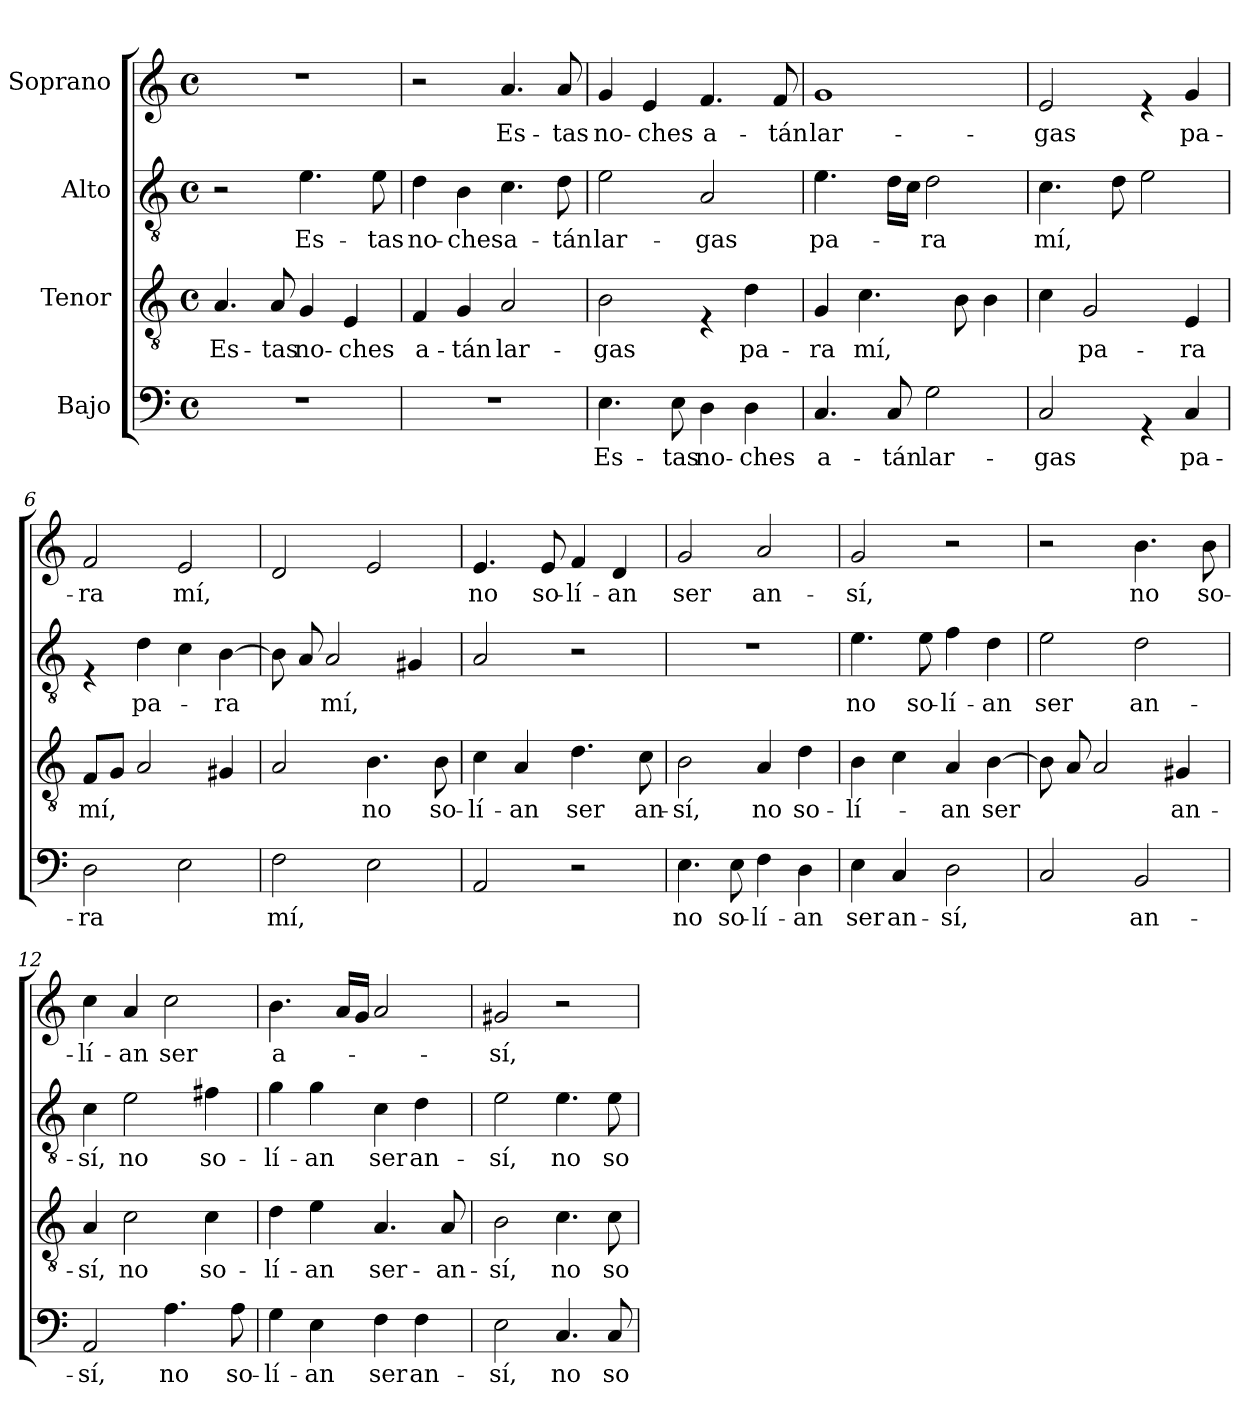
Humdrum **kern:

**kern	**text	**kern	**text	**kern	**text	**kern	**text
*part4	*part4	*part3	*part3	*part2	*part2	*part1	*part1
*staff4	*staff4	*staff3	*staff3	*staff2	*staff2	*staff1	*staff1
*I"Bajo	*	*I"Tenor	*	*I"Alto	*	*I"Soprano	*
*clefF4	*	*clefGv2	*	*clefGv2	*	*clefG2	*
*k[]	*	*k[]	*	*k[]	*	*k[]	*
*C:	*	*C:	*	*C:	*	*C:	*
*M4/4	*	*M4/4	*	*M4/4	*	*M4/4	*
*met(c)	*	*met(c)	*	*met(c)	*	*met(c)	*
=1	=1	=1	=1	=1	=1	=1	=1
!	!	!	!LO:LY:b	!	!	!	!
1r	.	4.A/	Es-	2r	.	1r	.
!	!	!	!LO:LY:b	!	!	!	!
.	.	8A/	-tas	.	.	.	.
!	!	!	!LO:LY:b	!	!LO:LY:b	!	!
.	.	4G/	no-	4.e\	Es-	.	.
!	!	!	!LO:LY:b	!	!	!	!
.	.	4E/	-ches	.	.	.	.
!	!	!	!	!	!LO:LY:b	!	!
.	.	.	.	8e\	-tas	.	.
=2	=2	=2	=2	=2	=2	=2	=2
!	!	!	!LO:LY:b	!	!LO:LY:b	!	!
1r	.	4F/	a-	4d\	no-	2r	.
!	!	!	!LO:LY:b	!	!LO:LY:b	!	!
.	.	4G/	-tán	4B\	-ches	.	.
!	!	!	!LO:LY:b	!	!LO:LY:b	!	!LO:LY:b
.	.	2A/	lar-	4.c\	a-	4.a/	Es-
!	!	!	!	!	!LO:LY:b	!	!LO:LY:b
.	.	.	.	8d\	-tán	8a/	-tas
=3	=3	=3	=3	=3	=3	=3	=3
!	!LO:LY:b	!	!LO:LY:b	!	!LO:LY:b	!	!LO:LY:b
4.E\	Es-	2B\	-gas	2e\	lar-	4g/	no-
!	!	!	!	!	!	!	!LO:LY:b
.	.	.	.	.	.	4e/	-ches
!	!LO:LY:b	!	!	!	!	!	!
8E\	-tas	.	.	.	.	.	.
!	!LO:LY:b	!	!	!	!LO:LY:b	!	!LO:LY:b
4D\	no-	4rE	.	2A/	-gas	4.f/	a-
!	!LO:LY:b	!	!LO:LY:b	!	!	!	!
4D\	-ches	4d\	pa-	.	.	.	.
!	!	!	!	!	!	!	!LO:LY:b
.	.	.	.	.	.	8f/	-tán
=4	=4	=4	=4	=4	=4	=4	=4
!	!LO:LY:b	!	!LO:LY:b	!	!LO:LY:b	!	!LO:LY:b
4.C/	a-	4G/	-ra	4.e\	pa-	1g	lar-
!	!	!	!LO:LY:b	!	!	!	!
.	.	4.c\	mí,	.	.	.	.
!	!LO:LY:b	!	!	!	!	!	!
8C/	-tán	.	.	16d\LL	.	.	.
.	.	.	.	16c\JJ	.	.	.
!	!LO:LY:b	!	!	!	!LO:LY:b	!	!
2G\	lar-	.	.	2d\	-ra	.	.
.	.	8B\	.	.	.	.	.
.	.	4B\	.	.	.	.	.
!!LO:LB:g=z
=5	=5	=5	=5	=5	=5	=5	=5
!	!LO:LY:b	!	!	!	!LO:LY:b	!	!LO:LY:b
2C/	-gas	4c\	.	4.c\	mí,	2e/	-gas
!	!	!	!LO:LY:b	!	!	!	!
.	.	2G/	pa-	.	.	.	.
.	.	.	.	8d\	.	.	.
4rGG	.	.	.	2e\	.	4re	.
!	!LO:LY:b	!	!LO:LY:b	!	!	!	!LO:LY:b
4C/	pa-	4E/	-ra	.	.	4g/	pa-
=6	=6	=6	=6	=6	=6	=6	=6
!	!LO:LY:b	!	!LO:LY:b	!	!	!	!LO:LY:b
2D\	-ra	8F/L	mí,	4rE	.	2f/	-ra
.	.	8G/J	.	.	.	.	.
!	!	!	!	!	!LO:LY:b	!	!
.	.	2A/	.	4d\	pa-	.	.
!	!	!	!	!	!	!	!LO:LY:b
2E\	.	.	.	4c\	.	2e/	mí,
!	!	!	!	!	!LO:LY:b	!	!
.	.	4G#X/	.	[>4B\	-ra	.	.
=7	=7	=7	=7	=7	=7	=7	=7
!	!LO:LY:b	!	!	!	!	!	!
2F\	mí,	2A/	.	8B\]	.	2d/	.
.	.	.	.	8A/	.	.	.
!	!	!	!	!	!LO:LY:b	!	!
.	.	.	.	2A/	mí,	.	.
!	!	!	!LO:LY:b	!	!	!	!
2E\	.	4.B\	no	.	.	2e/	.
.	.	.	.	4G#X/	.	.	.
!	!	!	!LO:LY:b	!	!	!	!
.	.	8B\	so-	.	.	.	.
=8	=8	=8	=8	=8	=8	=8	=8
!	!	!	!LO:LY:b	!	!	!	!LO:LY:b
2AA/	.	4c\	-lí-	2A/	.	4.e/	no
!	!	!	!LO:LY:b	!	!	!	!
.	.	4A/	-an	.	.	.	.
!	!	!	!	!	!	!	!LO:LY:b
.	.	.	.	.	.	8e/	so-
!	!	!	!LO:LY:b	!	!	!	!LO:LY:b
2r	.	4.d\	ser	2r	.	4f/	-lí-
!	!	!	!	!	!	!	!LO:LY:b
.	.	.	.	.	.	4d/	-an
!	!	!	!LO:LY:b	!	!	!	!
.	.	8c\	an-	.	.	.	.
=9	=9	=9	=9	=9	=9	=9	=9
!	!LO:LY:b	!	!LO:LY:b	!	!	!	!LO:LY:b
4.E\	no	2B\	-sí,	1r	.	2g/	ser
!	!LO:LY:b	!	!	!	!	!	!
8E\	so-	.	.	.	.	.	.
!	!LO:LY:b	!	!LO:LY:b	!	!	!	!LO:LY:b
4F\	-lí-	4A/	no	.	.	2a/	an-
!	!LO:LY:b	!	!LO:LY:b	!	!	!	!
4D\	-an	4d\	so-	.	.	.	.
!!LO:LB:g=z
=10	=10	=10	=10	=10	=10	=10	=10
!	!LO:LY:b	!	!LO:LY:b	!	!LO:LY:b	!	!LO:LY:b
4E\	ser	4B\	-lí-	4.e\	no	2g/	-sí,
!	!LO:LY:b	!	!	!	!	!	!
4C/	an-	4c\	.	.	.	.	.
!	!	!	!	!	!LO:LY:b	!	!
.	.	.	.	8e\	so-	.	.
!	!LO:LY:b	!	!LO:LY:b	!	!LO:LY:b	!	!
2D\	-sí,	4A/	-an	4f\	-lí-	2r	.
!	!	!	!LO:LY:b	!	!LO:LY:b	!	!
.	.	[>4B\	ser	4d\	-an	.	.
=11	=11	=11	=11	=11	=11	=11	=11
!	!	!	!	!	!LO:LY:b	!	!
2C/	.	8B\]	.	2e\	ser	2r	.
.	.	8A/	.	.	.	.	.
.	.	2A/	.	.	.	.	.
!	!LO:LY:b	!	!	!	!LO:LY:b	!	!LO:LY:b
2BB/	an-	.	.	2d\	an-	4.b\	no
!	!	!	!LO:LY:b	!	!	!	!
.	.	4G#X/	an-	.	.	.	.
!	!	!	!	!	!	!	!LO:LY:b
.	.	.	.	.	.	8b\	so-
=12	=12	=12	=12	=12	=12	=12	=12
!	!LO:LY:b	!	!LO:LY:b	!	!LO:LY:b	!	!LO:LY:b
2AA/	-sí,	4A/	-sí,	4c\	-sí,	4cc\	-lí-
!	!	!	!LO:LY:b	!	!LO:LY:b	!	!LO:LY:b
.	.	2c\	no	2e\	no	4a/	-an
!	!LO:LY:b	!	!	!	!	!	!LO:LY:b
4.A\	no	.	.	.	.	2cc\	ser
!	!	!	!LO:LY:b	!	!LO:LY:b	!	!
.	.	4c\	so-	4f#X\	so-	.	.
!	!LO:LY:b	!	!	!	!	!	!
8A\	so-	.	.	.	.	.	.
=13	=13	=13	=13	=13	=13	=13	=13
!	!LO:LY:b	!	!LO:LY:b	!	!LO:LY:b	!	!LO:LY:b
4G\	-lí-	4d\	-lí-	4g\	-lí-	4.b\	a-
!	!LO:LY:b	!	!LO:LY:b	!	!LO:LY:b	!	!
4E\	-an	4e\	-an	4g\	-an	.	.
.	.	.	.	.	.	16a/LL	.
.	.	.	.	.	.	16g/JJ	.
!	!LO:LY:b	!	!LO:LY:b	!	!LO:LY:b	!	!
4F\	ser	4.A/	ser-	4c\	ser	2a/	.
!	!LO:LY:b	!	!	!	!LO:LY:b	!	!
4F\	an-	.	.	4d\	an-	.	.
!	!	!	!LO:LY:b	!	!	!	!
.	.	8A/	-an-	.	.	.	.
=14	=14	=14	=14	=14	=14	=14	=14
!	!LO:LY:b	!	!LO:LY:b	!	!LO:LY:b	!	!LO:LY:b
2E\	-sí,	2B\	-sí,	2e\	-sí,	2g#X/	-sí,
!	!LO:LY:b	!	!LO:LY:b	!	!LO:LY:b	!	!
4.C/	no	4.c\	no	4.e\	no	2r	.
!	!LO:LY:b	!	!LO:LY:b	!	!LO:LY:b	!	!
8C/	so-	8c\	so-	8e\	so-	.	.
=	=	=	=	=	=	=	=
*-	*-	*-	*-	*-	*-	*-	*-
